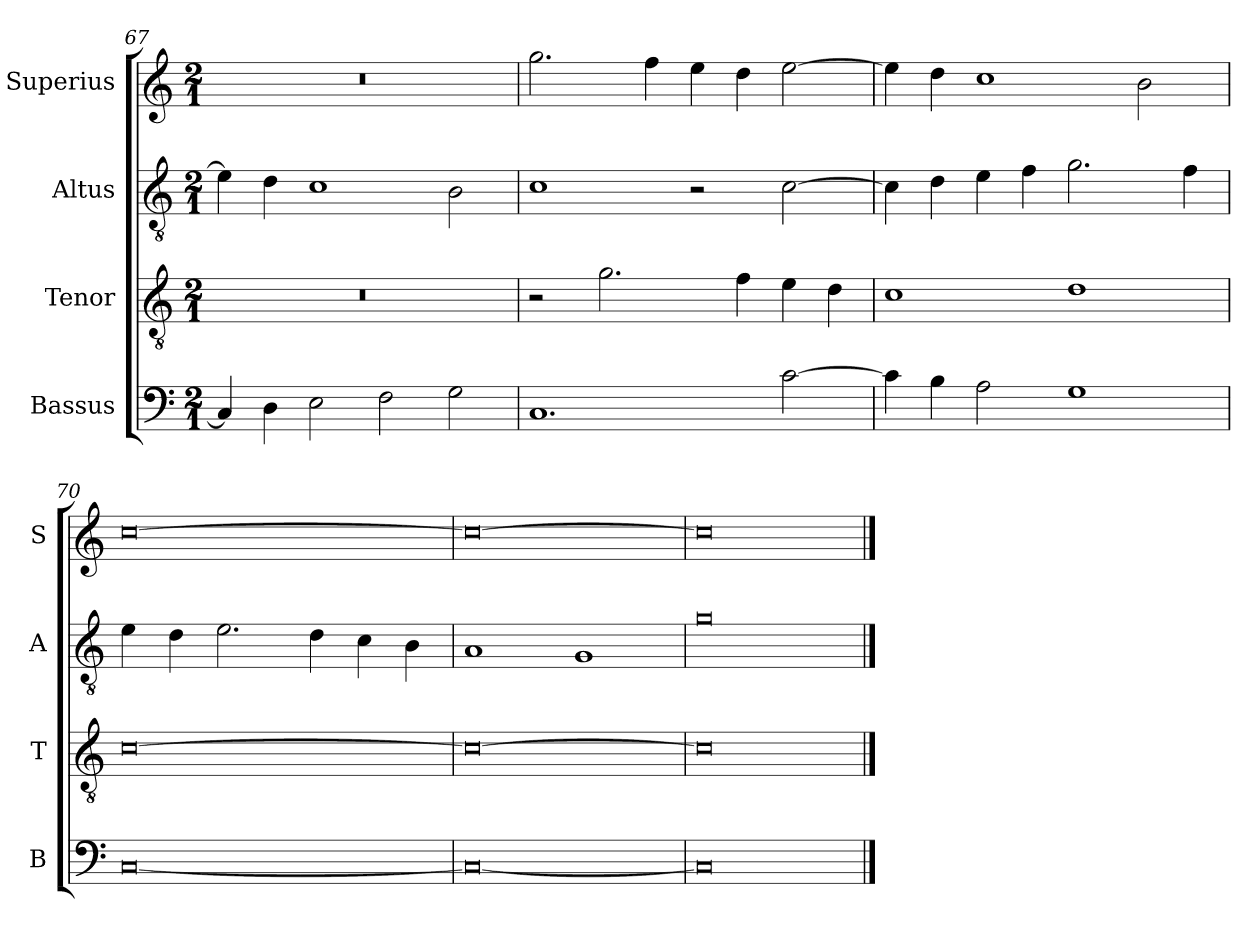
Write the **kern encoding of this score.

**kern	**kern	**kern	**kern
*part4	*part3	*part2	*part1
*staff4	*staff3	*staff2	*staff1
*I"Bassus	*I"Tenor	*I"Altus	*I"Superius
*I'B	*I'T	*I'A	*I'S
*clefF4	*clefGv2	*clefGv2	*clefG2
*k[]	*k[]	*k[]	*k[]
*M2/1	*M2/1	*M2/1	*M2/1
=67	=67	=67	=67
4C]	0r	4e]	0r
4D	.	4d	.
2E	.	1c	.
2F	.	.	.
2G	.	2B	.
=68	=68	=68	=68
1.C	2r	1c	2.gg
.	2.g	.	.
.	.	.	4ff
.	.	2r	4ee
.	4f	.	4dd
[2c	4e	[2c	[2ee
.	4d	.	.
=69	=69	=69	=69
4c]	1c	4c]	4ee]
4B	.	4d	4dd
2A	.	4e	1cc
.	.	4f	.
1G	1d	2.g	.
.	.	.	2b
.	.	4f	.
=70	=70	=70	=70
[0C	[0c	4e	[0cc
.	.	4d	.
.	.	2.e	.
.	.	4d	.
.	.	4c	.
.	.	4B	.
=71	=71	=71	=71
0C_	0c_	1A	0cc_
.	.	1G	.
=72	=72	=72	=72
0C]	0c]	0g	0cc]
==	==	==	==
*-	*-	*-	*-
